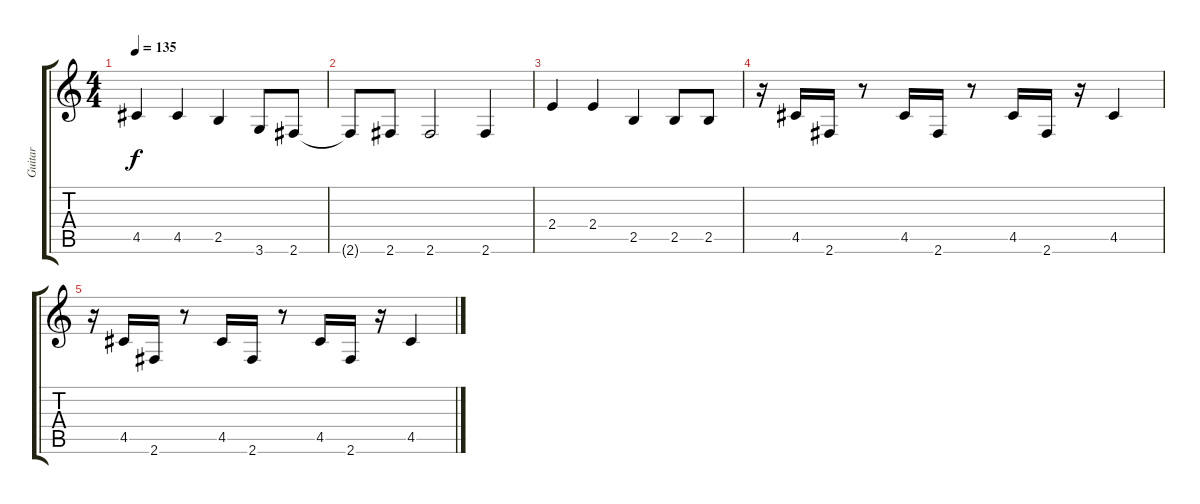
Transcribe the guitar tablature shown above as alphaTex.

\track ("Guitar" "Guitar") {instrument overdrivenguitar}
\staff {score tabs}
\tuning (E4 B3 G3 D3 A2 E2) {hide}
\ts (4 4)
\tempo 135
\clef g2
\ks c
4.5.4{dy f} 4.5.4 2.5.4 3.6.8 2.6.8 |
2.6{t}.8 2.6.8 2.6.2 2.6.4 |
2.4.4 2.4.4 2.5.4 2.5.8 2.5.8 |
r.16 4.5.16 2.6.16 r.8 4.5.16 2.6.16 r.8 4.5.16 2.6.16 r.16 4.5.4 |
r.16 4.5.16 2.6.16 r.8 4.5.16 2.6.16 r.8 4.5.16 2.6.16 r.16 4.5.4
